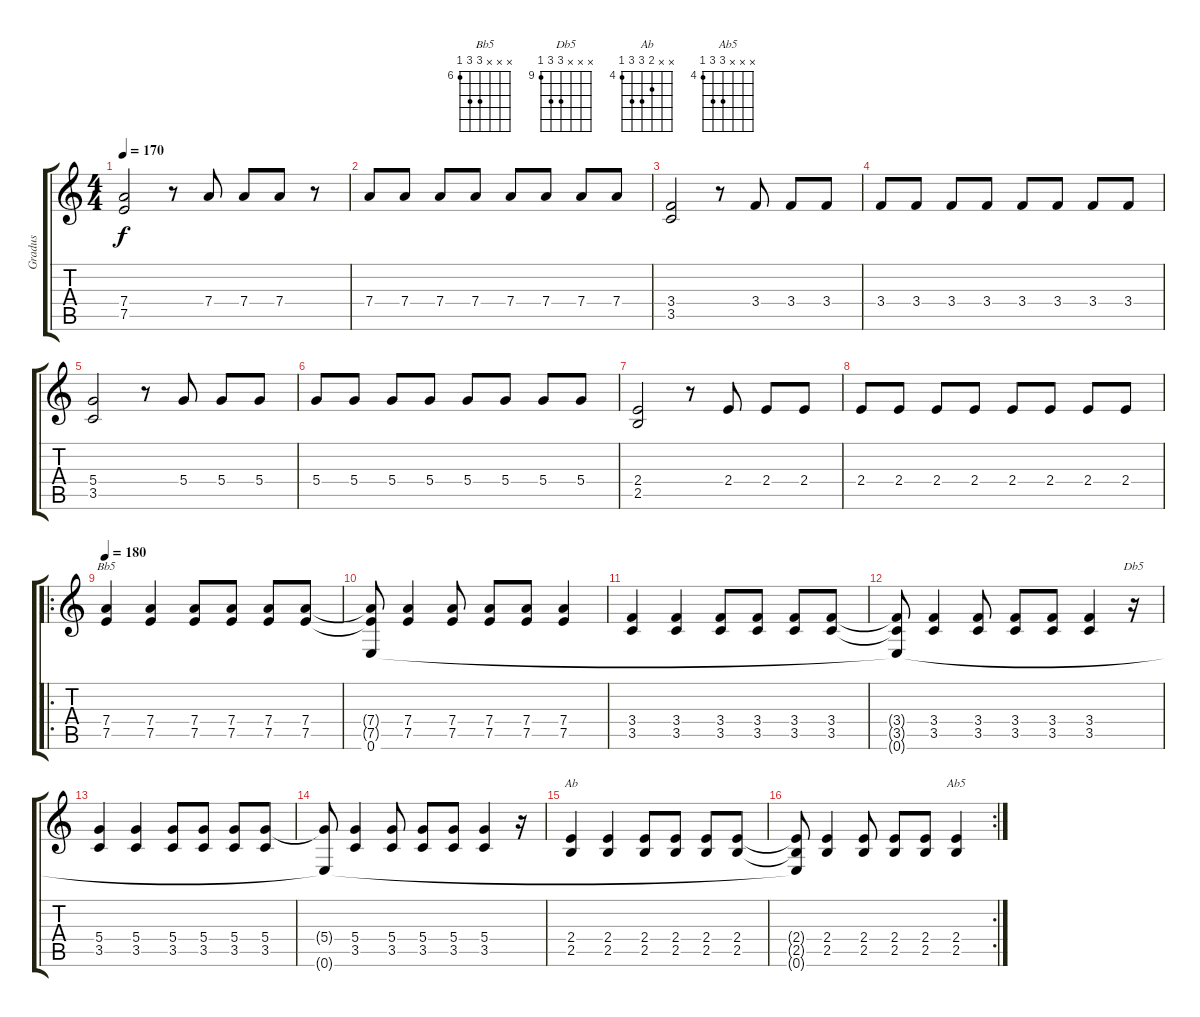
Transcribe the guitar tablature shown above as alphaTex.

\track ("Gradus" "Gradus") {instrument distortionguitar}
\staff {score tabs}
\tuning (E4 B3 G3 D3 A2 E2) {hide}
\chord ("Bb5" x x x 8 8 6) {firstfret 6}
\chord ("Db5" x x x 11 11 9) {firstfret 9}
\chord ("Ab" x x 5 6 6 4) {firstfret 4}
\chord ("Ab5" x x x 6 6 4) {firstfret 4}
\ts (4 4)
\tempo 170
\clef g2
\ks c
(7.4 7.5).2{dy f} r.8 7.4.8 7.4.8 7.4.8 r.8 |
7.4.8 7.4.8 7.4.8 7.4.8 7.4.8 7.4.8 7.4.8 7.4.8 |
(3.4 3.5).2 r.8 3.4.8 3.4.8 3.4.8 |
3.4.8 3.4.8 3.4.8 3.4.8 3.4.8 3.4.8 3.4.8 3.4.8 |
(5.4 3.5).2 r.8 5.4.8 5.4.8 5.4.8 |
5.4.8 5.4.8 5.4.8 5.4.8 5.4.8 5.4.8 5.4.8 5.4.8 |
(2.4 2.5).2 r.8 2.4.8 2.4.8 2.4.8 |
2.4.8 2.4.8 2.4.8 2.4.8 2.4.8 2.4.8 2.4.8 2.4.8 |
\ro
\tempo 180
(7.4 7.5).4{ch "Bb5"} (7.4 7.5).4 (7.4 7.5).8 (7.4 7.5).8 (7.4 7.5).8 (7.4 7.5).8 |
(7.4{t} 7.5{t} 0.6).8 (7.4 7.5).4 (7.4 7.5).8 (7.4 7.5).8 (7.4 7.5).8 (7.4 7.5).4 |
(3.4 3.5).4 (3.4 3.5).4 (3.4 3.5).8 (3.4 3.5).8 (3.4 3.5).8 (3.4 3.5).8 |
(3.4{t} 3.5{t} 0.6{t}).8 (3.4 3.5).4 (3.4 3.5).8 (3.4 3.5).8 (3.4 3.5).8 (3.4 3.5).4 r.16{ch "Db5"} |
(5.4 3.5).4 (5.4 3.5).4 (5.4 3.5).8 (5.4 3.5).8 (5.4 3.5).8 (5.4 3.5).8 |
(5.4{t} 0.6{t}).8 (5.4 3.5).4 (5.4 3.5).8 (5.4 3.5).8 (5.4 3.5).8 (5.4 3.5).4 r.16 |
(2.4 2.5).4{ch "Ab"} (2.4 2.5).4 (2.4 2.5).8 (2.4 2.5).8 (2.4 2.5).8 (2.4 2.5).8 |
\rc 2
(2.4{t} 2.5{t} 0.6{t}).8 (2.4 2.5).4 (2.4 2.5).8 (2.4 2.5).8 (2.4 2.5).8 (2.4 2.5).4{ch "Ab5"}
